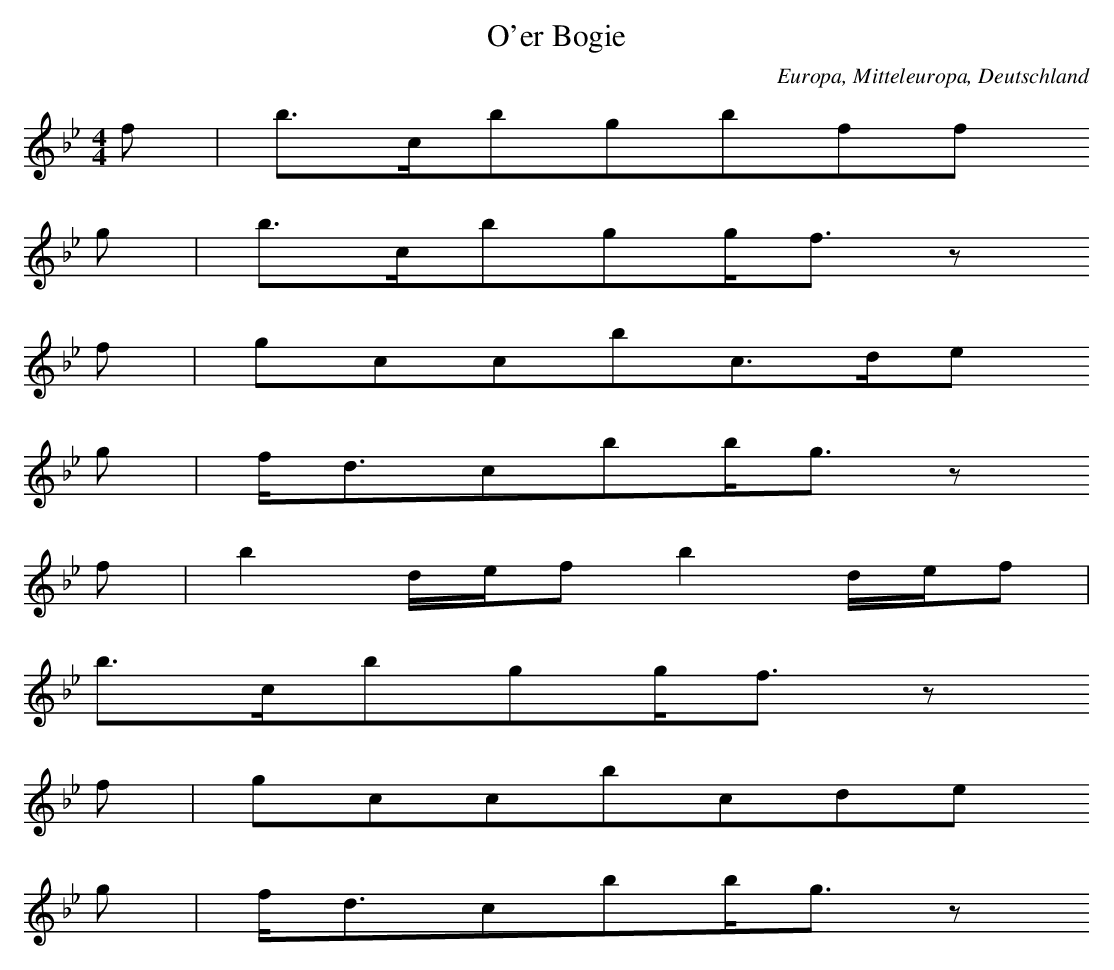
X:1
T: O'er Bogie
O: Europa, Mitteleuropa, Deutschland
M: 4/4
L: 1/16
K: Bb
f2 | b3cb2g2b2f2f2
g2 | b3cb2g2gf3z2
f2 | g2c2c2b2c3de2
g2 | fd3c2b2bg3z2
f2 | b4def2b4def2 |
b3cb2g2gf3z2
f2 | g2c2c2b2c2d2e2
g2 | fd3c2b2bg3z2
